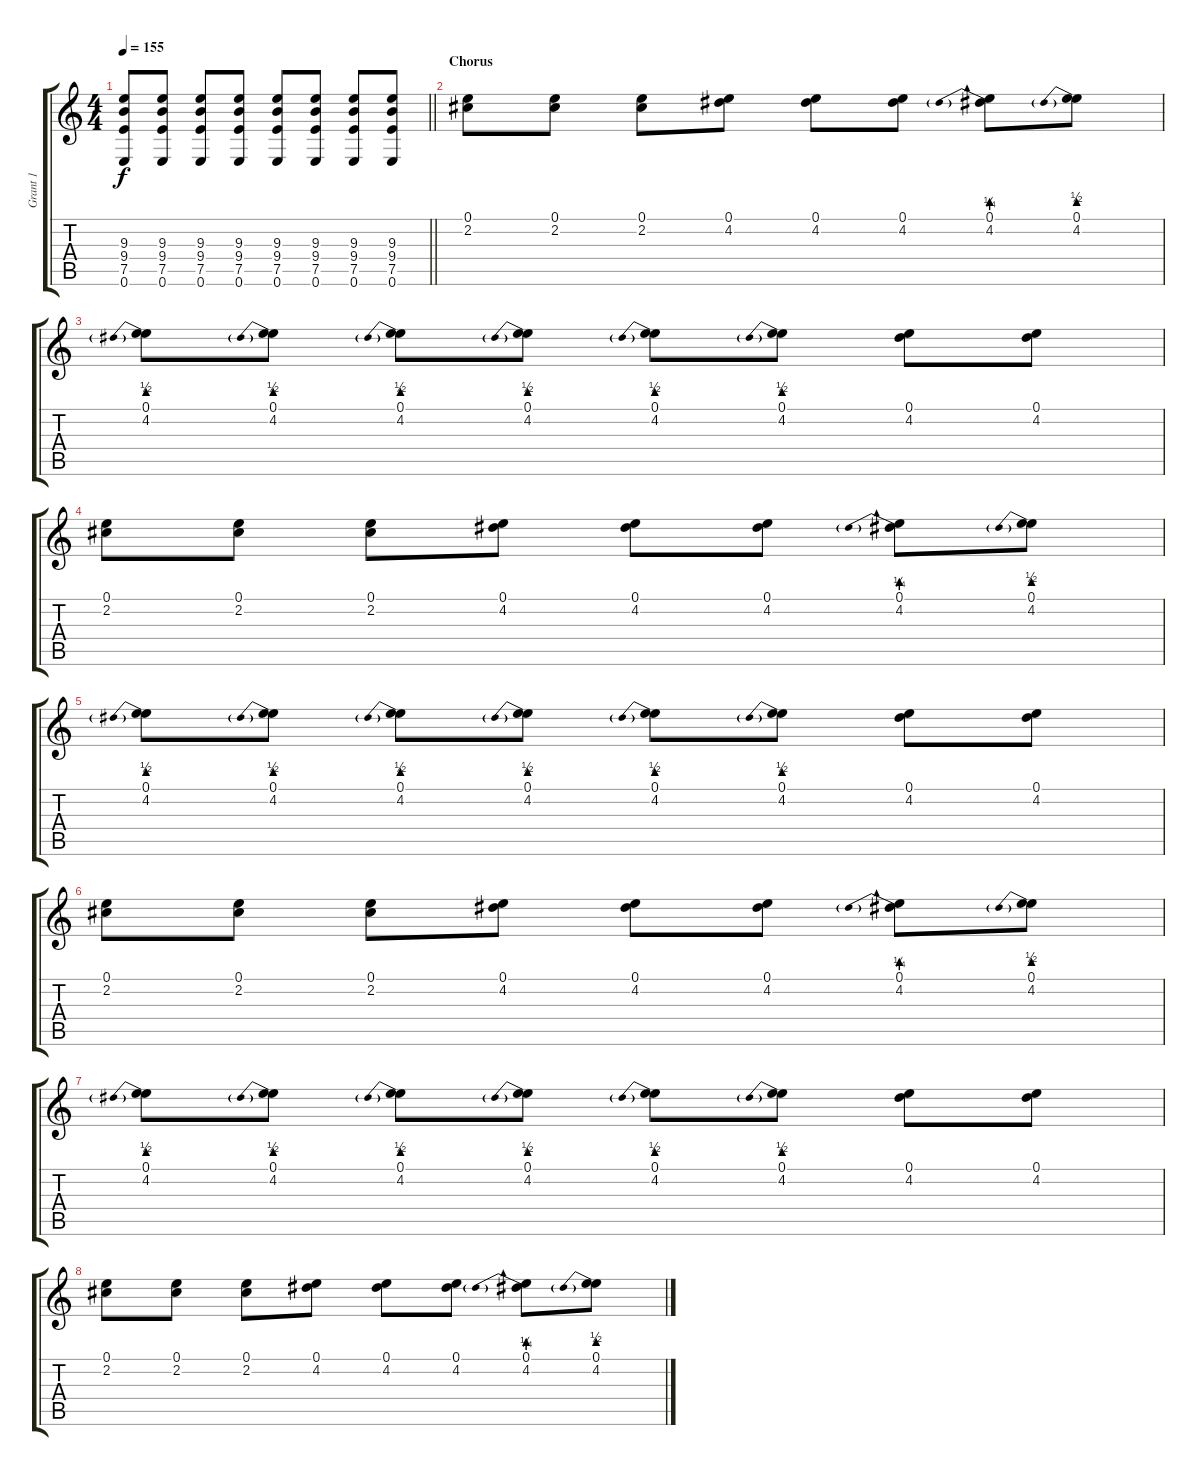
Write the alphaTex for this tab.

\track ("Grant 1" "Grant 1") {instrument overdrivenguitar}
\staff {score tabs}
\tuning (E4 B3 G3 D3 A2 E2) {hide}
\ts (4 4)
\tempo 155
\clef g2
\barLineRight lightlight
\ks c
(9.3 9.4 7.5 0.6).8{dy f} (9.3 9.4 7.5 0.6).8 (9.3 9.4 7.5 0.6).8 (9.3 9.4 7.5 0.6).8 (9.3 9.4 7.5 0.6).8 (9.3 9.4 7.5 0.6).8 (9.3 9.4 7.5 0.6).8 (9.3 9.4 7.5 0.6).8 |
\section ("" "Chorus")
(0.1 2.2).8 (0.1 2.2).8 (0.1 2.2).8 (0.1 4.2).8 (0.1 4.2).8 (0.1 4.2).8 (0.1 4.2{be (prebend 0 1 60 1)}).8 (0.1 4.2{be (prebend 0 2 60 2)}).8 |
(0.1 4.2{be (prebend 0 2 60 2)}).8 (0.1 4.2{be (prebend 0 2 60 2)}).8 (0.1 4.2{be (prebend 0 2 60 2)}).8 (0.1 4.2{be (prebend 0 2 60 2)}).8 (0.1 4.2{be (prebend 0 2 60 2)}).8 (0.1 4.2{be (prebend 0 2 60 2)}).8 (0.1 4.2).8 (0.1 4.2).8 |
(0.1 2.2).8 (0.1 2.2).8 (0.1 2.2).8 (0.1 4.2).8 (0.1 4.2).8 (0.1 4.2).8 (0.1 4.2{be (prebend 0 1 60 1)}).8 (0.1 4.2{be (prebend 0 2 60 2)}).8 |
(0.1 4.2{be (prebend 0 2 60 2)}).8 (0.1 4.2{be (prebend 0 2 60 2)}).8 (0.1 4.2{be (prebend 0 2 60 2)}).8 (0.1 4.2{be (prebend 0 2 60 2)}).8 (0.1 4.2{be (prebend 0 2 60 2)}).8 (0.1 4.2{be (prebend 0 2 60 2)}).8 (0.1 4.2).8 (0.1 4.2).8 |
(0.1 2.2).8 (0.1 2.2).8 (0.1 2.2).8 (0.1 4.2).8 (0.1 4.2).8 (0.1 4.2).8 (0.1 4.2{be (prebend 0 1 60 1)}).8 (0.1 4.2{be (prebend 0 2 60 2)}).8 |
(0.1 4.2{be (prebend 0 2 60 2)}).8 (0.1 4.2{be (prebend 0 2 60 2)}).8 (0.1 4.2{be (prebend 0 2 60 2)}).8 (0.1 4.2{be (prebend 0 2 60 2)}).8 (0.1 4.2{be (prebend 0 2 60 2)}).8 (0.1 4.2{be (prebend 0 2 60 2)}).8 (0.1 4.2).8 (0.1 4.2).8 |
(0.1 2.2).8 (0.1 2.2).8 (0.1 2.2).8 (0.1 4.2).8 (0.1 4.2).8 (0.1 4.2).8 (0.1 4.2{be (prebend 0 1 60 1)}).8 (0.1 4.2{be (prebend 0 2 60 2)}).8
